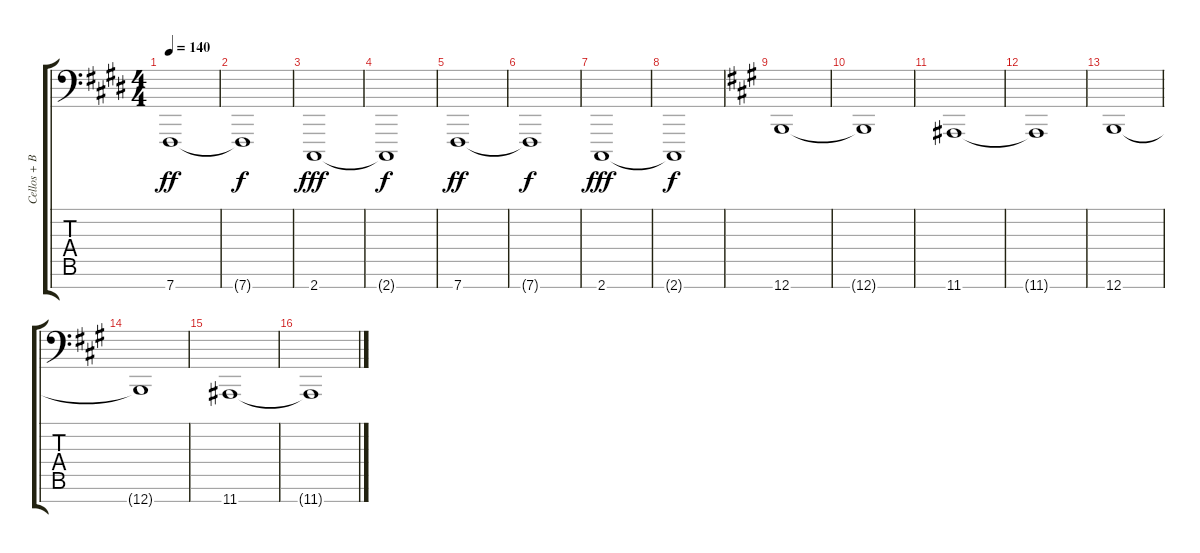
\track ("Cellos + Basses" "Cellos + B") {instrument stringensemble1}
\staff {score tabs}
\tuning (E4 B3 G3 D3 A2 C2 B0) {hide}
\ts (4 4)
\tempo 140
\clef f4
\ks c#minor
7.7.1{dy ff} |
7.7{t}.1{dy f} |
2.7.1{dy fff} |
2.7{t}.1{dy f} |
7.7.1{dy ff} |
7.7{t}.1{dy f} |
2.7.1{dy fff} |
2.7{t}.1{dy f} |
\ks f#minor
12.7.1 |
12.7{t}.1 |
11.7.1 |
11.7{t}.1 |
12.7.1 |
12.7{t}.1 |
11.7.1 |
11.7{t}.1
